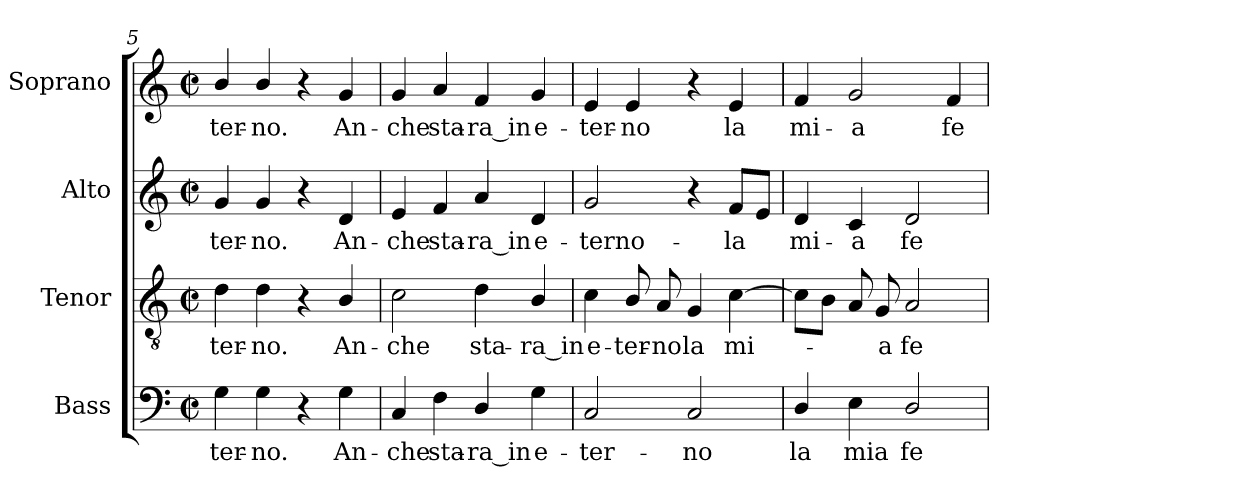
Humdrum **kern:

**kern	**text	**kern	**text	**kern	**text	**kern	**text
*part4	*part4	*part3	*part3	*part2	*part2	*part1	*part1
*staff4	*staff4	*staff3	*staff3	*staff2	*staff2	*staff1	*staff1
*I"Bass	*	*I"Tenor	*	*I"Alto	*	*I"Soprano	*
*I'B.	*	*I'T.	*	*I'A.	*	*I'S.	*
*clefF4	*	*clefGv2	*	*clefG2	*	*clefG2	*
*	*	*ITrd7c12	*	*	*	*	*
*k[]	*	*k[]	*	*k[]	*	*k[]	*
*C:	*	*C:	*	*C:	*	*C:	*
*M2/2	*	*M2/2	*	*M2/2	*	*M2/2	*
*met(c|)	*	*met(c|)	*	*met(c|)	*	*met(c|)	*
=5	=5	=5	=5	=5	=5	=5	=5
!	!LO:LY:b:color=#000000	!	!	!	!	!	!
!	!	!	!LO:LY:b:color=#000000	!	!	!	!
!	!	!	!	!	!LO:LY:b:color=#000000	!	!
!	!	!	!	!	!	!	!LO:LY:b:color=#000000
4Gi\	-ter-	4Di\	-ter-	4gi/	-ter-	4bi/	-ter-
!	!LO:LY:b:color=#000000	!	!	!	!	!	!
!	!	!	!LO:LY:b:color=#000000	!	!	!	!
!	!	!	!	!	!LO:LY:b:color=#000000	!	!
!	!	!	!	!	!	!	!LO:LY:b:color=#000000
4Gi\	-no.	4Di\	-no.	4gi/	-no.	4bi/	-no.
4r	.	4r	.	4r	.	4r	.
!	!LO:LY:b:color=#000000	!	!	!	!	!	!
!	!	!	!LO:LY:b:color=#000000	!	!	!	!
!	!	!	!	!	!LO:LY:b:color=#000000	!	!
!	!	!	!	!	!	!	!LO:LY:b:color=#000000
4Gi\	An-	4BBi/	An-	4di/	An-	4gi/	An-
!!LO:LB:g=z
=6	=6	=6	=6	=6	=6	=6	=6
!	!LO:LY:b:color=#000000	!	!	!	!	!	!
!	!	!	!LO:LY:b:color=#000000	!	!	!	!
!	!	!	!	!	!LO:LY:b:color=#000000	!	!
!	!	!	!	!	!	!	!LO:LY:b:color=#000000
4Ci/	-che	2Ci\	-che	4ei/	-che	4gi/	-che
!	!LO:LY:b:color=#000000	!	!	!	!	!	!
!	!	!	!	!	!LO:LY:b:color=#000000	!	!
!	!	!	!	!	!	!	!LO:LY:b:color=#000000
4Fi\	sta-	.	.	4fi/	sta-	4ai/	sta-
!	!LO:LY:b:color=#000000	!	!	!	!	!	!
!	!	!	!LO:LY:b:color=#000000	!	!	!	!
!	!	!	!	!	!LO:LY:b:color=#000000	!	!
!	!	!	!	!	!	!	!LO:LY:b:color=#000000
4Di/	-ra_in	4Di\	sta-	4ai/	-ra_in	4fi/	-ra_in
!	!LO:LY:b:color=#000000	!	!	!	!	!	!
!	!	!	!LO:LY:b:color=#000000	!	!	!	!
!	!	!	!	!	!LO:LY:b:color=#000000	!	!
!	!	!	!	!	!	!	!LO:LY:b:color=#000000
4Gi\	e-	4BBi/	-ra_in	4di/	e-	4gi/	e-
=7	=7	=7	=7	=7	=7	=7	=7
!	!LO:LY:b:color=#000000	!	!	!	!	!	!
!	!	!	!LO:LY:b:color=#000000	!	!	!	!
!	!	!	!	!	!LO:LY:b:color=#000000	!	!
!	!	!	!	!	!	!	!LO:LY:b:color=#000000
2Ci/	-ter-	4Ci\	e-	2gi/	-terno-	4ei/	-ter-
!	!	!	!LO:LY:b:color=#000000	!	!	!	!
!	!	!	!	!	!	!	!LO:LY:b:color=#000000
.	.	8BBi/	-ter-	.	.	4ei/	-no
!	!	!	!LO:LY:b:color=#000000	!	!	!	!
.	.	8AAi/	-no	.	.	.	.
!	!LO:LY:b:color=#000000	!	!	!	!	!	!
!	!	!	!LO:LY:b:color=#000000	!	!	!	!
2Ci/	-no	4GGi/	la	4r	.	4r	.
!	!	!	!LO:LY:b:color=#000000	!	!	!	!
!	!	!	!	!	!LO:LY:b:color=#000000	!	!
!	!	!	!	!	!	!	!LO:LY:b:color=#000000
.	.	[4Ci\	mi-	8fi/L	-la	4ei/	la
.	.	.	.	8ei/J	.	.	.
=8	=8	=8	=8	=8	=8	=8	=8
!	!LO:LY:b:color=#000000	!	!	!	!	!	!
!	!	!	!	!	!LO:LY:b:color=#000000	!	!
!	!	!	!	!	!	!	!LO:LY:b:color=#000000
4Di/	la	8Ci\L]	.	4di/	mi-	4fi/	mi-
.	.	8BBi\J	.	.	.	.	.
!	!LO:LY:b:color=#000000	!	!	!	!	!	!
!	!	!	!	!	!LO:LY:b:color=#000000	!	!
!	!	!	!	!	!	!	!LO:LY:b:color=#000000
4Ei\	mia	8AAi/	.	4ci/	-a	2gi/	-a
!	!	!	!LO:LY:b:color=#000000	!	!	!	!
.	.	8GGi/	-a	.	.	.	.
!	!LO:LY:b:color=#000000	!	!	!	!	!	!
!	!	!	!LO:LY:b:color=#000000	!	!	!	!
!	!	!	!	!	!LO:LY:b:color=#000000	!	!
2Di/	fe-	2AAi/	fe-	2di/	fe-	.	.
!	!	!	!	!	!	!	!LO:LY:b:color=#000000
.	.	.	.	.	.	4fi/	fe-
=	=	=	=	=	=	=	=
*-	*-	*-	*-	*-	*-	*-	*-
